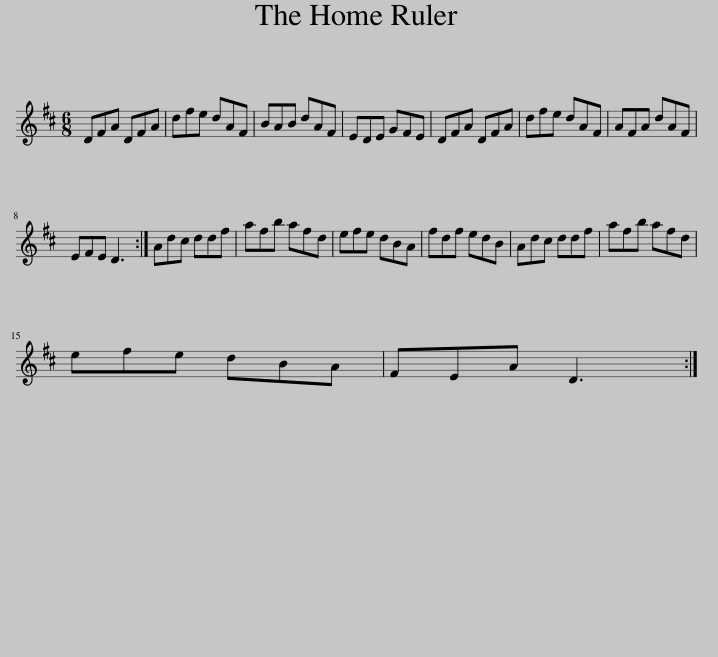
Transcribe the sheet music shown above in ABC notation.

X:1
L:1/8
M:6/8
I:linebreak $
K:D
V:1 treble
V:1
 DFA DFA | dfe dAF | BAB dAF | EDE GFE | DFA DFA | %5
 dfe dAF | AFA dAF |$ EFE D3 :| Adc ddf | afb afd | %10
 efe dBA | fdf edB | Adc ddf | afb afd |$ efe dBA | %15
 FEA D3 :| %16
